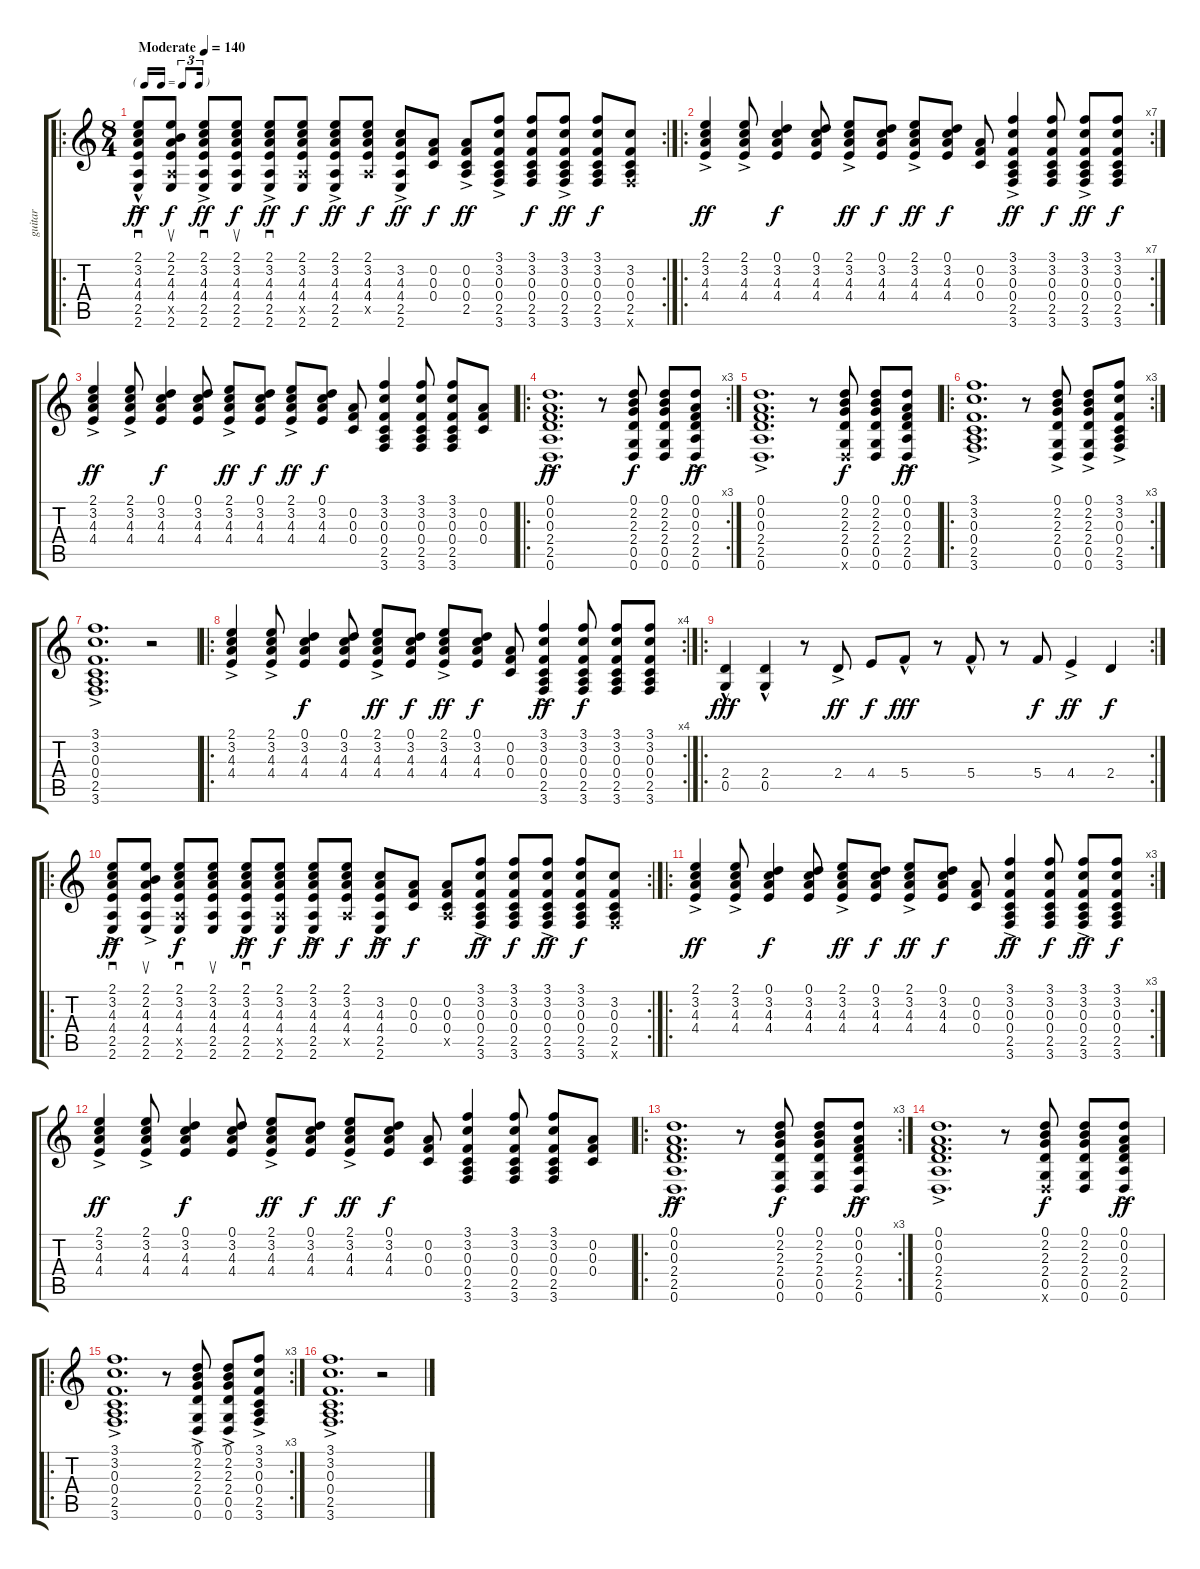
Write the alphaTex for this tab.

\track ("guitar" "guitar") {instrument acousticguitarsteel}
\staff {score tabs}
\tuning (D4 A3 F3 C3 G2 D2) {hide}
\ro
\rc 2
\ts (8 4)
\tf triplet16th
\tempo (140 "Moderate")
\clef g2
\ks c
(2.1 3.2 4.3 4.4{hac} 2.5{ac} 2.6{ac}).8{sd dy ff instrument acousticguitarsteel} (2.1 2.2 4.3 4.4 2.5{x} 2.6).8{su dy f} (2.1 3.2 4.3 4.4 2.5{ac} 2.6).8{sd dy ff} (2.1 3.2 4.3 4.4 2.5 2.6).8{su dy f} (2.1 3.2 4.3 4.4 2.5{ac} 2.6{ac}).8{sd dy ff} (2.1 3.2 4.3 4.4 2.5{x} 2.6).8{dy f} (2.1 3.2 4.3{ac} 4.4 2.5{ac} 2.6).8{dy ff} (2.1 3.2 4.3 4.4 2.5{x}).8{dy f} (3.2 4.3 4.4{ac} 2.5 2.6{ac}).8{dy ff} (0.2 0.3 0.4).8{dy f} (0.2 0.3{ac} 0.4{ac} 2.5).8{dy ff} (3.1 3.2 0.3{ac} 0.4{ac} 2.5{ac} 3.6).8 (3.1 3.2 0.3 0.4 2.5 3.6).8{dy f} (3.1 3.2 0.3{ac} 0.4{ac} 2.5{ac} 3.6{ac}).8{dy ff} (3.1 3.2 0.3 0.4 2.5 3.6).8{dy f} (3.2 0.3 0.4 2.5 3.6{x}).8 |
\ro
\rc 7
(2.1 3.2 4.3 4.4{ac}).4{dy ff} (2.1 3.2 4.3 4.4{ac}).8 (0.1 3.2 4.3 4.4).4{dy f} (0.1 3.2 4.3 4.4).8 (2.1 3.2 4.3 4.4{ac}).8{dy ff} (0.1 3.2 4.3 4.4).8{dy f} (2.1 3.2 4.3 4.4{ac}).8{dy ff} (0.1 3.2 4.3 4.4).8{dy f} (0.2 0.3 0.4).8 (3.1 3.2 0.3{ac} 0.4 2.5 3.6).4{dy ff} (3.1 3.2 0.3 0.4 2.5 3.6).8{dy f} (3.1 3.2 0.3 0.4 2.5{ac} 3.6).8{dy ff} (3.1 3.2 0.3 0.4 2.5 3.6).8{dy f} |
(2.1 3.2 4.3 4.4{ac}).4{dy ff} (2.1 3.2 4.3 4.4{ac}).8 (0.1 3.2 4.3 4.4).4{dy f} (0.1 3.2 4.3 4.4).8 (2.1 3.2 4.3 4.4{ac}).8{dy ff} (0.1 3.2 4.3 4.4).8{dy f} (2.1 3.2 4.3 4.4{ac}).8{dy ff} (0.1 3.2 4.3 4.4).8{dy f} (0.2 0.3 0.4).8 (3.1 3.2 0.3 0.4 2.5 3.6).4 (3.1 3.2 0.3 0.4 2.5 3.6).8 (3.1 3.2 0.3 0.4 2.5 3.6).8 (0.2 0.3 0.4).8 |
\ro
\rc 3
\ks aminor
(0.1 0.2 0.3 2.4 2.5{ac} 0.6).1{d dy ff} r.8 (0.1 2.2 2.3 2.4 0.5 0.6).8{dy f} (0.1 2.2 2.3 2.4 0.5 0.6).8 (0.1 0.2 0.3 2.4 2.5{ac} 0.6).8{dy ff} |
(0.1 0.2 0.3 2.4{ac} 2.5{ac} 0.6).1{d} r.8 (0.1 2.2 2.3 2.4 0.5 0.6{x}).8{dy f} (0.1 2.2 2.3 2.4 0.5 0.6).8 (0.1 0.2 0.3 2.4{ac} 2.5 0.6).8{dy ff} |
\ro
\rc 3
(3.1 3.2 0.3 0.4{ac} 2.5{ac} 3.6).1{d} r.8 (0.1 2.2 2.3 2.4 0.5{ac} 0.6).8 (0.1 2.2 2.3 2.4 0.5{ac} 0.6).8 (3.1 3.2 0.3{ac} 0.4{ac} 2.5{ac} 3.6).8 |
(3.1 3.2 0.3{ac} 0.4{ac} 2.5{ac} 3.6).1{d} r.2 |
\ro
\rc 4
(2.1 3.2 4.3 4.4{ac}).4 (2.1 3.2 4.3 4.4{ac}).8 (0.1 3.2 4.3 4.4).4{dy f} (0.1 3.2 4.3 4.4).8 (2.1 3.2 4.3 4.4{ac}).8{dy ff} (0.1 3.2 4.3 4.4).8{dy f} (2.1 3.2 4.3 4.4{ac}).8{dy ff} (0.1 3.2 4.3 4.4).8{dy f} (0.2 0.3 0.4).8 (3.1 3.2 0.3 0.4{ac} 2.5{ac} 3.6).4{dy ff} (3.1 3.2 0.3 0.4 2.5 3.6).8{dy f} (3.1 3.2 0.3 0.4 2.5 3.6).8 (3.1 3.2 0.3 0.4 2.5 3.6).8 |
\ro
\rc 2
(2.4{hac} 0.5).4{dy fff} (2.4{hac} 0.5).4 r.8 2.4{ac}.8{dy ff} 4.4.8{dy f} 5.4{hac}.8{dy fff} r.8 5.4{hac}.8 r.8 5.4.8{dy f} 4.4{ac}.4{dy ff} 2.4.4{dy f} |
\ro
\rc 2
\ks c
(2.1 3.2 4.3 4.4{ac} 2.5{ac} 2.6).8{sd dy ff} (2.1 2.2 4.3 4.4 2.5{ac} 2.6{ac}).8{su} (2.1 3.2 4.3 4.4 2.5{x} 2.6).8{sd dy f} (2.1 3.2 4.3 4.4 2.5 2.6).8{su} (2.1 3.2 4.3 4.4 2.5{ac} 2.6{ac}).8{sd dy ff} (2.1 3.2 4.3 4.4 2.5{x} 2.6).8{dy f} (2.1 3.2 4.3{ac} 4.4 2.5{ac} 2.6).8{dy ff} (2.1 3.2 4.3 4.4 2.5{x}).8{dy f} (3.2 4.3 4.4{ac} 2.5 2.6{ac}).8{dy ff} (0.2 0.3 0.4).8{dy f} (0.2 0.3 0.4 2.5{x}).8 (3.1 3.2 0.3{ac} 0.4{ac} 2.5{ac} 3.6).8{dy ff} (3.1 3.2 0.3 0.4 2.5 3.6).8{dy f} (3.1 3.2 0.3{ac} 0.4{ac} 2.5{ac} 3.6{ac}).8{dy ff} (3.1 3.2 0.3 0.4 2.5 3.6).8{dy f} (3.2 0.3 0.4 2.5 3.6{x}).8 |
\ro
\rc 3
(2.1 3.2 4.3 4.4{ac}).4{dy ff} (2.1 3.2 4.3 4.4{ac}).8 (0.1 3.2 4.3 4.4).4{dy f} (0.1 3.2 4.3 4.4).8 (2.1 3.2 4.3 4.4{ac}).8{dy ff} (0.1 3.2 4.3 4.4).8{dy f} (2.1 3.2 4.3 4.4{ac}).8{dy ff} (0.1 3.2 4.3 4.4).8{dy f} (0.2 0.3 0.4).8 (3.1 3.2 0.3{ac} 0.4 2.5 3.6).4{dy ff} (3.1 3.2 0.3 0.4 2.5 3.6).8{dy f} (3.1 3.2 0.3 0.4 2.5{ac} 3.6).8{dy ff} (3.1 3.2 0.3 0.4 2.5 3.6).8{dy f} |
(2.1 3.2 4.3 4.4{ac}).4{dy ff} (2.1 3.2 4.3 4.4{ac}).8 (0.1 3.2 4.3 4.4).4{dy f} (0.1 3.2 4.3 4.4).8 (2.1 3.2 4.3 4.4{ac}).8{dy ff} (0.1 3.2 4.3 4.4).8{dy f} (2.1 3.2 4.3 4.4{ac}).8{dy ff} (0.1 3.2 4.3 4.4).8{dy f} (0.2 0.3 0.4).8 (3.1 3.2 0.3 0.4 2.5 3.6).4 (3.1 3.2 0.3 0.4 2.5 3.6).8 (3.1 3.2 0.3 0.4 2.5 3.6).8 (0.2 0.3 0.4).8 |
\ro
\rc 3
\ks aminor
(0.1 0.2 0.3 2.4 2.5{ac} 0.6).1{d dy ff} r.8 (0.1 2.2 2.3 2.4 0.5 0.6).8{dy f} (0.1 2.2 2.3 2.4 0.5 0.6).8 (0.1 0.2 0.3 2.4 2.5{ac} 0.6).8{dy ff} |
(0.1 0.2 0.3 2.4{ac} 2.5{ac} 0.6).1{d} r.8 (0.1 2.2 2.3 2.4 0.5 0.6{x}).8{dy f} (0.1 2.2 2.3 2.4 0.5 0.6).8 (0.1 0.2 0.3 2.4{ac} 2.5 0.6).8{dy ff} |
\ro
\rc 3
(3.1 3.2 0.3 0.4{ac} 2.5{ac} 3.6).1{d} r.8 (0.1 2.2 2.3 2.4 0.5{ac} 0.6).8 (0.1 2.2 2.3 2.4 0.5{ac} 0.6).8 (3.1 3.2 0.3{ac} 0.4{ac} 2.5{ac} 3.6).8 |
(3.1 3.2 0.3{ac} 0.4{ac} 2.5{ac} 3.6).1{d} r.2
